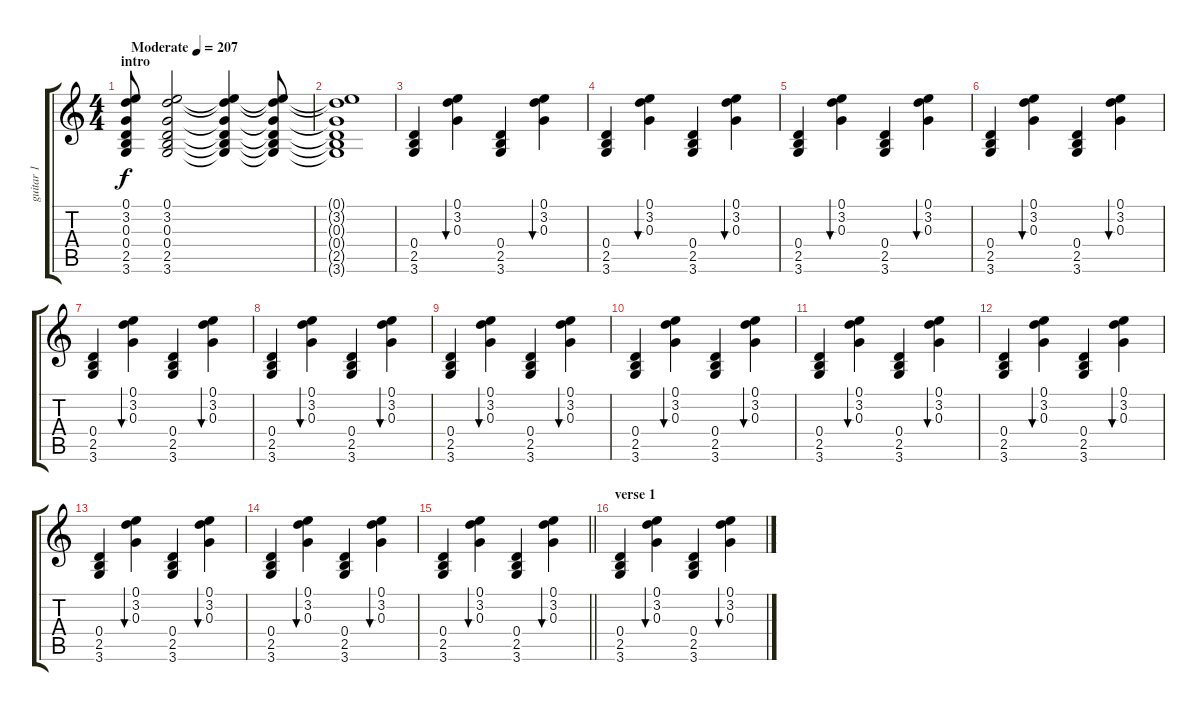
\track ("guitar 1" "guitar 1") {instrument acousticguitarsteel}
\staff {score tabs}
\tuning (E4 B3 G3 D3 A2 E2) {hide}
\ts (4 4)
\section ("" "intro")
\tempo (207 "Moderate")
\clef g2
\ks c
(0.1 3.2 0.3 0.4 2.5 3.6).8{dy f instrument acousticguitarsteel} (0.1 3.2 0.3 0.4 2.5 3.6).2 (0.1{t} 3.2{t} 0.3{t} 0.4{t} 2.5{t} 3.6{t}).4 (0.1{t} 3.2{t} 0.3{t} 0.4{t} 2.5{t} 3.6{t}).8 |
(0.1{t} 3.2{t} 0.3{t} 0.4{t} 2.5{t} 3.6{t}).1 |
(0.4 2.5 3.6).4 (0.1 3.2 0.3).4{bu 240} (0.4 2.5 3.6).4 (0.1 3.2 0.3).4{bu 240} |
(0.4 2.5 3.6).4 (0.1 3.2 0.3).4{bu 240} (0.4 2.5 3.6).4 (0.1 3.2 0.3).4{bu 240} |
(0.4 2.5 3.6).4 (0.1 3.2 0.3).4{bu 240} (0.4 2.5 3.6).4 (0.1 3.2 0.3).4{bu 240} |
(0.4 2.5 3.6).4 (0.1 3.2 0.3).4{bu 240} (0.4 2.5 3.6).4 (0.1 3.2 0.3).4{bu 240} |
(0.4 2.5 3.6).4 (0.1 3.2 0.3).4{bu 240} (0.4 2.5 3.6).4 (0.1 3.2 0.3).4{bu 240} |
(0.4 2.5 3.6).4 (0.1 3.2 0.3).4{bu 240} (0.4 2.5 3.6).4 (0.1 3.2 0.3).4{bu 240} |
(0.4 2.5 3.6).4 (0.1 3.2 0.3).4{bu 240} (0.4 2.5 3.6).4 (0.1 3.2 0.3).4{bu 240} |
(0.4 2.5 3.6).4 (0.1 3.2 0.3).4{bu 240} (0.4 2.5 3.6).4 (0.1 3.2 0.3).4{bu 240} |
(0.4 2.5 3.6).4 (0.1 3.2 0.3).4{bu 240} (0.4 2.5 3.6).4 (0.1 3.2 0.3).4{bu 240} |
(0.4 2.5 3.6).4 (0.1 3.2 0.3).4{bu 240} (0.4 2.5 3.6).4 (0.1 3.2 0.3).4{bu 240} |
(0.4 2.5 3.6).4 (0.1 3.2 0.3).4{bu 240} (0.4 2.5 3.6).4 (0.1 3.2 0.3).4{bu 240} |
(0.4 2.5 3.6).4 (0.1 3.2 0.3).4{bu 240} (0.4 2.5 3.6).4 (0.1 3.2 0.3).4{bu 240} |
\barLineRight lightlight
(0.4 2.5 3.6).4 (0.1 3.2 0.3).4{bu 240} (0.4 2.5 3.6).4 (0.1 3.2 0.3).4{bu 240} |
\section ("" "verse 1")
(0.4 2.5 3.6).4 (0.1 3.2 0.3).4{bu 240} (0.4 2.5 3.6).4 (0.1 3.2 0.3).4{bu 240}
